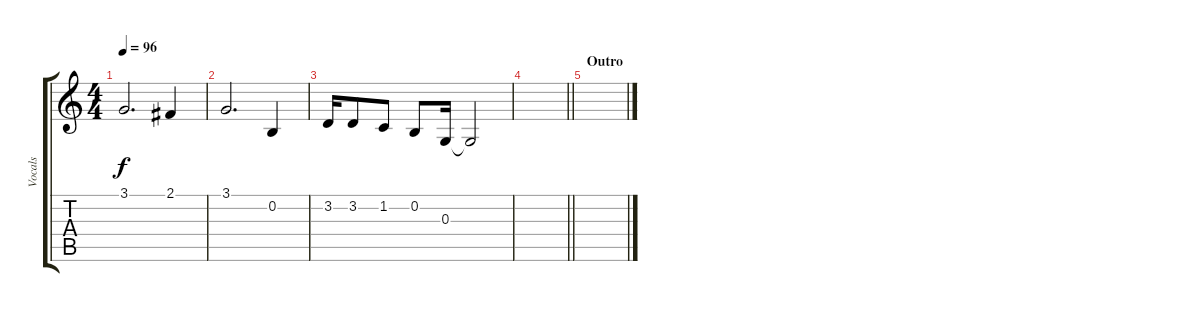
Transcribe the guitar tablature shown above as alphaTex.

\track ("Vocals" "Vocals") {instrument clarinet}
\staff {score tabs}
\tuning (E4 B3 G3 D3 A2 E2) {hide}
\ts (4 4)
\tempo 96
\clef g2
\ks c
3.1.2{d dy f} 2.1.4 |
3.1.2{d} 0.2.4 |
3.2.16 3.2.8 1.2.8 0.2.8 0.3.16 0.3{t}.2 |
\barLineRight lightlight
|
\section ("" "Outro")
